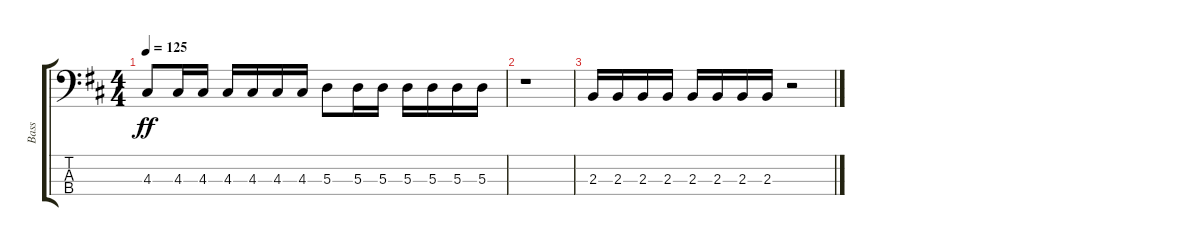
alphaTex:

\track ("Bass" "Bass") {instrument electricbasspick}
\staff {score tabs}
\tuning (G2 D2 A1 E1) {hide}
\ts (4 4)
\tempo 125
\clef f4
\ks d
4.3.8{dy ff} 4.3.16 4.3.16 4.3.16 4.3.16 4.3.16 4.3.16 5.3.8 5.3.16 5.3.16 5.3.16 5.3.16 5.3.16 5.3.16 |
r.1 |
2.3.16 2.3.16 2.3.16 2.3.16 2.3.16 2.3.16 2.3.16 2.3.16 r.2
